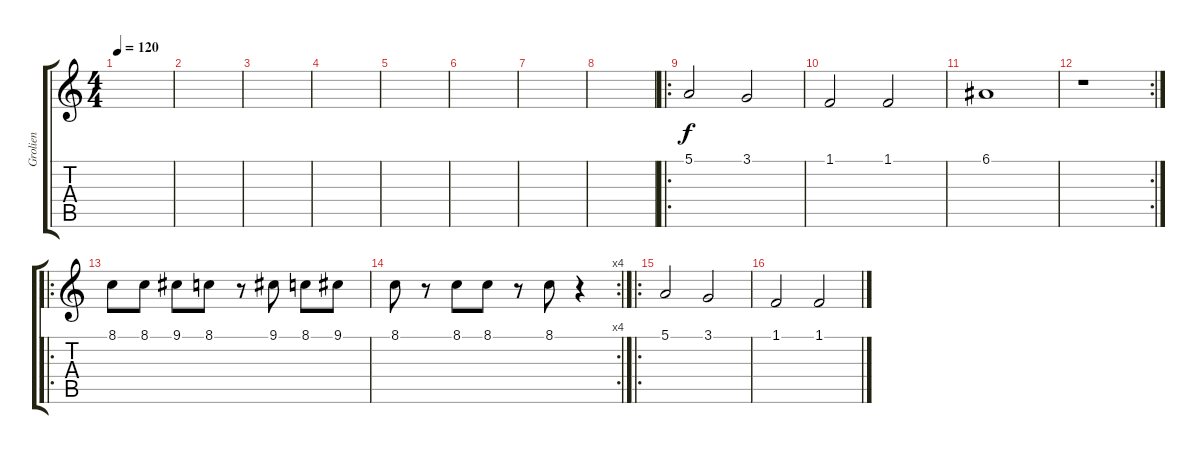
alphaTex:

\track ("Grolien" "Grolien") {instrument choiraahs}
\staff {score tabs}
\tuning (E4 B3 G3 D3 A2 E2) {hide}
\ts (4 4)
\tempo 120
\clef g2
\ks c
|
|
|
|
|
|
|
|
\ro
5.1.2{volume 13} 3.1.2 |
1.1.2 1.1.2 |
6.1.1 |
\rc 2
r.1 |
\ro
8.1.8{volume 16} 8.1.8 9.1.8 8.1.8 r.8 9.1.8 8.1.8 9.1.8 |
\rc 4
8.1.8 r.8 8.1.8 8.1.8 r.8 8.1.8 r.4 |
\ro
5.1.2{volume 13} 3.1.2 |
1.1.2 1.1.2
